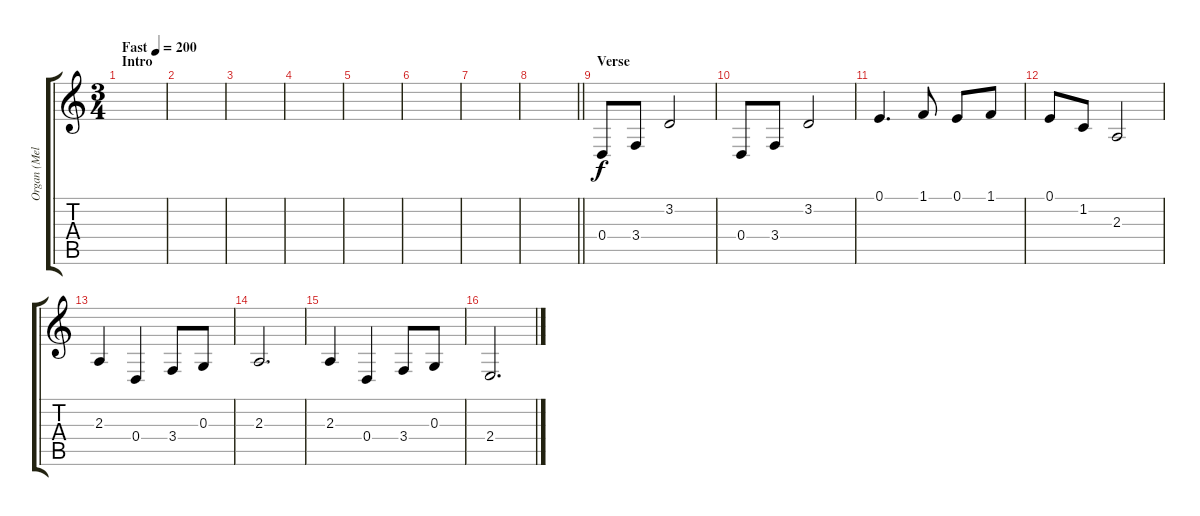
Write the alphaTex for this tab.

\track ("Organ (Melody 2)" "Organ (Mel") {instrument churchorgan}
\staff {score tabs}
\tuning (E4 B3 G3 D3 A2 E2) {hide}
\ts (3 4)
\section ("" "Intro")
\tempo (200 "Fast")
\clef g2
\ks c
|
|
|
|
|
|
|
\barLineRight lightlight
|
\section ("" "Verse")
0.4.8 3.4.8 3.2.2 |
0.4.8 3.4.8 3.2.2 |
0.1.4{d} 1.1.8 0.1.8 1.1.8 |
0.1.8 1.2.8 2.3.2 |
2.3.4 0.4.4 3.4.8 0.3.8 |
2.3.2{d} |
2.3.4 0.4.4 3.4.8 0.3.8 |
2.4.2{d}
